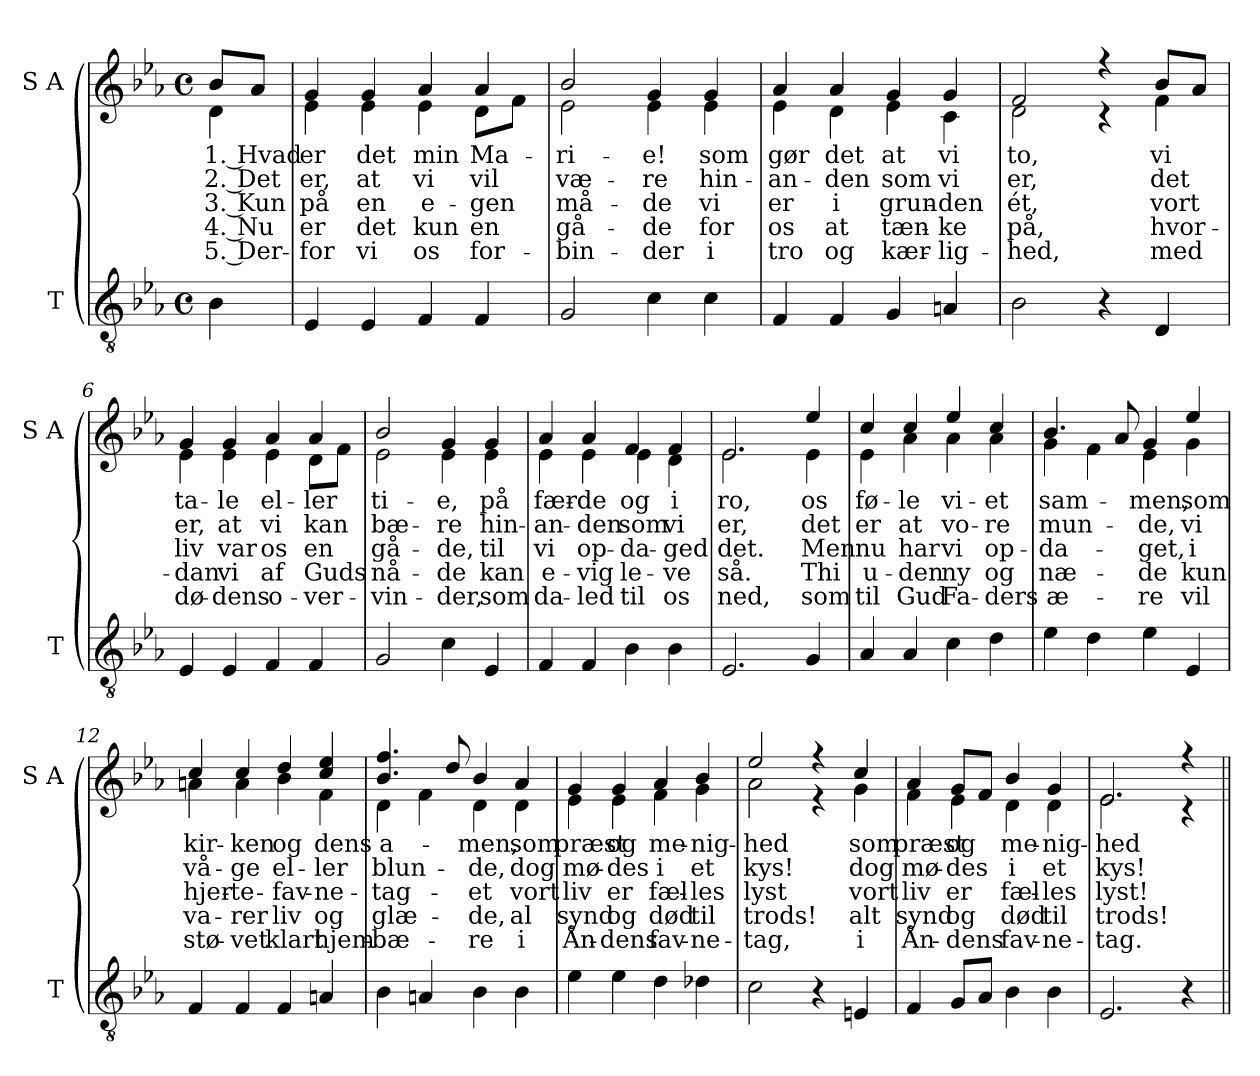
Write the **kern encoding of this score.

**kern	**kern	**text	**text	**text	**text	**text
*part2	*part1	*part1	*part1	*part1	*part1	*part1
*staff2	*staff1	*staff1	*staff1	*staff1	*staff1	*staff1
*I"T	*I"S A	*	*	*	*	*
*I'T	*I'S A	*	*	*	*	*
*clefGv2	*clefG2	*	*	*	*	*
*k[b-e-a-]	*k[b-e-a-]	*	*	*	*	*
*M4/4	*M4/4	*	*	*	*	*
*met(c)	*met(c)	*	*	*	*	*
*MM100	*MM100	*	*	*	*	*
=1	=1	=1	=1	=1	=1	=1
!	!	!LO:LY:b	!LO:LY:b	!LO:LY:b	!LO:LY:b	!LO:LY:b
*	*^	*	*	*	*	*
4B-\	8b-/L	4d\	1. Hvad	2. Det	3. Kun	4. Nu	5. Der-
.	8a-/J	.	.	.	.	.	.
=2	=2	=2	=2	=2	=2	=2	=2
!	!	!	!LO:LY:b	!LO:LY:b	!LO:LY:b	!LO:LY:b	!LO:LY:b
4E-/	4g/	4e-\	er	er,	på	er	-for
!	!	!	!LO:LY:b	!LO:LY:b	!LO:LY:b	!LO:LY:b	!LO:LY:b
4E-/	4g/	4e-\	det	at	en	det	vi
!	!	!	!LO:LY:b	!LO:LY:b	!LO:LY:b	!LO:LY:b	!LO:LY:b
4F/	4a-/	4e-\	min	vi	e-	kun	os
!	!	!	!LO:LY:b	!LO:LY:b	!LO:LY:b	!LO:LY:b	!LO:LY:b
4F/	4a-/	8d\L	Ma-	vil	-gen	en	for-
.	.	8f\J	.	.	.	.	.
=3	=3	=3	=3	=3	=3	=3	=3
!	!	!	!LO:LY:b	!LO:LY:b	!LO:LY:b	!LO:LY:b	!LO:LY:b
2G/	2b-/	2e-\	-ri-	væ-	må-	gå-	-bin-
!	!	!	!LO:LY:b	!LO:LY:b	!LO:LY:b	!LO:LY:b	!LO:LY:b
4c\	4g/	4e-\	-e!	-re	-de	-de	-der
!	!	!	!LO:LY:b	!LO:LY:b	!LO:LY:b	!LO:LY:b	!LO:LY:b
4c\	4g/	4e-\	som	hin-	vi	for	i
=4	=4	=4	=4	=4	=4	=4	=4
!	!	!	!LO:LY:b	!LO:LY:b	!LO:LY:b	!LO:LY:b	!LO:LY:b
4F/	4a-/	4e-\	gør	-an-	er	os	tro
!	!	!	!LO:LY:b	!LO:LY:b	!LO:LY:b	!LO:LY:b	!LO:LY:b
4F/	4a-/	4d\	det	-den	i	at	og
!	!	!	!LO:LY:b	!LO:LY:b	!LO:LY:b	!LO:LY:b	!LO:LY:b
4G/	4g/	4e-\	at	som	grun-	tæn-	kær-
!	!	!	!LO:LY:b	!LO:LY:b	!LO:LY:b	!LO:LY:b	!LO:LY:b
4An/	4g/	4c\	vi	vi	-den	-ke	-lig-
=5	=5	=5	=5	=5	=5	=5	=5
!	!	!	!LO:LY:b	!LO:LY:b	!LO:LY:b	!LO:LY:b	!LO:LY:b
2B-\	2f/	2d\	to,	er,	ét,	på,	-hed,
4r	4r	4r	.	.	.	.	.
!	!	!	!LO:LY:b	!LO:LY:b	!LO:LY:b	!LO:LY:b	!LO:LY:b
4D/	8b-/L	4f\	vi	det	vort	hvor-	med
.	8a-/J	.	.	.	.	.	.
=6	=6	=6	=6	=6	=6	=6	=6
!	!	!	!LO:LY:b	!LO:LY:b	!LO:LY:b	!LO:LY:b	!LO:LY:b
4E-/	4g/	4e-\	ta-	er,	liv	-dan	dø-
!	!	!	!LO:LY:b	!LO:LY:b	!LO:LY:b	!LO:LY:b	!LO:LY:b
4E-/	4g/	4e-\	-le	at	var	vi	-dens
!	!	!	!LO:LY:b	!LO:LY:b	!LO:LY:b	!LO:LY:b	!LO:LY:b
4F/	4a-/	4e-\	el-	vi	os	af	o-
!	!	!	!LO:LY:b	!LO:LY:b	!LO:LY:b	!LO:LY:b	!LO:LY:b
4F/	4a-/	8d\L	-ler	kan	en	Guds	-ver-
.	.	8f\J	.	.	.	.	.
=7	=7	=7	=7	=7	=7	=7	=7
!	!	!	!LO:LY:b	!LO:LY:b	!LO:LY:b	!LO:LY:b	!LO:LY:b
2G/	2b-/	2e-\	ti-	bæ-	gå-	nå-	-vin-
!	!	!	!LO:LY:b	!LO:LY:b	!LO:LY:b	!LO:LY:b	!LO:LY:b
4c\	4g/	4e-\	-e,	-re	-de,	-de	-der,
!	!	!	!LO:LY:b	!LO:LY:b	!LO:LY:b	!LO:LY:b	!LO:LY:b
4E-/	4g/	4e-\	på	hin-	til	kan	som
!!LO:LB:g=z	!!
=8	=8	=8	=8	=8	=8	=8	=8
!	!	!	!LO:LY:b	!LO:LY:b	!LO:LY:b	!LO:LY:b	!LO:LY:b
4F/	4a-/	4e-\	fær-	-an-	vi	e-	da-
!	!	!	!LO:LY:b	!LO:LY:b	!LO:LY:b	!LO:LY:b	!LO:LY:b
4F/	4a-/	4e-\	-de	-den	op-	-vig	-led
!	!	!	!LO:LY:b	!LO:LY:b	!LO:LY:b	!LO:LY:b	!LO:LY:b
4B-\	4f/	4e-\	og	som	-da-	le-	til
!	!	!	!LO:LY:b	!LO:LY:b	!LO:LY:b	!LO:LY:b	!LO:LY:b
4B-\	4f/	4d\	i	vi	-ged	-ve	os
=9	=9	=9	=9	=9	=9	=9	=9
!	!	!	!LO:LY:b	!LO:LY:b	!LO:LY:b	!LO:LY:b	!LO:LY:b
2.E-/	2.e-/	2.e-\	ro,	er,	det.	så.	ned,
!	!	!	!LO:LY:b	!LO:LY:b	!LO:LY:b	!LO:LY:b	!LO:LY:b
4G/	4ee-/	4e-\	os	det	Men	Thi	som
=10	=10	=10	=10	=10	=10	=10	=10
!	!	!	!LO:LY:b	!LO:LY:b	!LO:LY:b	!LO:LY:b	!LO:LY:b
4A-/	4cc/	4e-\	fø-	er	nu	u-	til
!	!	!	!LO:LY:b	!LO:LY:b	!LO:LY:b	!LO:LY:b	!LO:LY:b
4A-/	4cc/	4a-\	-le	at	har	-den	Gud
!	!	!	!LO:LY:b	!LO:LY:b	!LO:LY:b	!LO:LY:b	!LO:LY:b
4c\	4ee-/	4a-\	vi-	vo-	vi	ny	Fa-
!	!	!	!LO:LY:b	!LO:LY:b	!LO:LY:b	!LO:LY:b	!LO:LY:b
4d\	4cc/	4a-\	-et	-re	op-	og	-ders
=11	=11	=11	=11	=11	=11	=11	=11
!	!	!	!LO:LY:b	!LO:LY:b	!LO:LY:b	!LO:LY:b	!LO:LY:b
4e-\	4.b-/	4g\	sam-	mun-	-da-	næ-	æ-
4d\	.	4f\	.	.	.	.	.
.	8a-/	.	.	.	.	.	.
!	!	!	!LO:LY:b	!LO:LY:b	!LO:LY:b	!LO:LY:b	!LO:LY:b
4e-\	4g/	4e-\	-men,	-de,	-get,	-de	-re
!	!	!	!LO:LY:b	!LO:LY:b	!LO:LY:b	!LO:LY:b	!LO:LY:b
4E-/	4ee-/	4g\	som	vi	i	kun	vil
=12	=12	=12	=12	=12	=12	=12	=12
!	!	!	!LO:LY:b	!LO:LY:b	!LO:LY:b	!LO:LY:b	!LO:LY:b
4F/	4cc/	4an\	kir-	vå-	hjer-	va-	stø-
!	!	!	!LO:LY:b	!LO:LY:b	!LO:LY:b	!LO:LY:b	!LO:LY:b
4F/	4cc/	4a\	-ken	-ge	-te-	-rer	-vet
!	!	!	!LO:LY:b	!LO:LY:b	!LO:LY:b	!LO:LY:b	!LO:LY:b
4F/	4dd/	4b-\	og	el-	-fav-	liv	klart
!	!	!	!LO:LY:b	!LO:LY:b	!LO:LY:b	!LO:LY:b	!LO:LY:b
4An/	4cc/ 4ee-/	4f\	dens	-ler	-ne-	og	hjem-
=13	=13	=13	=13	=13	=13	=13	=13
!	!	!	!LO:LY:b	!LO:LY:b	!LO:LY:b	!LO:LY:b	!LO:LY:b
4B-\	4.b-/ 4.ff/	4d\	a-	blun-	-tag-	glæ-	-bæ-
4An/	.	4f\	.	.	.	.	.
.	8dd/	.	.	.	.	.	.
!	!	!	!LO:LY:b	!LO:LY:b	!LO:LY:b	!LO:LY:b	!LO:LY:b
4B-\	4b-/	4d\	-men,	-de,	-et	-de,	-re
!	!	!	!LO:LY:b	!LO:LY:b	!LO:LY:b	!LO:LY:b	!LO:LY:b
4B-\	4a-/	4d\	som	dog	vort	al	i
=14	=14	=14	=14	=14	=14	=14	=14
!	!	!	!LO:LY:b	!LO:LY:b	!LO:LY:b	!LO:LY:b	!LO:LY:b
4e-\	4g/	4e-\	præst	mø-	liv	synd	Ån-
!	!	!	!LO:LY:b	!LO:LY:b	!LO:LY:b	!LO:LY:b	!LO:LY:b
4e-\	4g/	4e-\	og	-des	er	og	-dens
!	!	!	!LO:LY:b	!LO:LY:b	!LO:LY:b	!LO:LY:b	!LO:LY:b
4d\	4a-/	4f\	me-	i	fæl-	død	fav-
!	!	!	!LO:LY:b	!LO:LY:b	!LO:LY:b	!LO:LY:b	!LO:LY:b
4d-X\	4b-/	4g\	-nig-	et	-les	til	-ne-
!!LO:LB:g=z	!!
=15	=15	=15	=15	=15	=15	=15	=15
!	!	!	!LO:LY:b	!LO:LY:b	!LO:LY:b	!LO:LY:b	!LO:LY:b
2c\	2ee-/	2a-\	-hed	kys!	lyst	trods!	-tag,
4r	4r	4r	.	.	.	.	.
!	!	!	!LO:LY:b	!LO:LY:b	!LO:LY:b	!LO:LY:b	!LO:LY:b
4En/	4cc/	4g\	som	dog	vort	alt	i
=16	=16	=16	=16	=16	=16	=16	=16
!	!	!	!LO:LY:b	!LO:LY:b	!LO:LY:b	!LO:LY:b	!LO:LY:b
4F/	4a-/	4f\	præst	mø-	liv	synd	Ån-
!	!	!	!LO:LY:b	!LO:LY:b	!LO:LY:b	!LO:LY:b	!LO:LY:b
8G/L	8g/L	4e-\	og	-des	er	og	-dens
8A-/J	8f/J	.	.	.	.	.	.
!	!	!	!LO:LY:b	!LO:LY:b	!LO:LY:b	!LO:LY:b	!LO:LY:b
4B-\	4b-/	4d\	me-	i	fæl-	død	fav-
!	!	!	!LO:LY:b	!LO:LY:b	!LO:LY:b	!LO:LY:b	!LO:LY:b
4B-\	4g/	4d\	-nig-	et	-les	til	-ne-
=17	=17	=17	=17	=17	=17	=17	=17
!	!	!	!LO:LY:b	!LO:LY:b	!LO:LY:b	!LO:LY:b	!LO:LY:b
2.E-/	2.e-/	2.e-\	-hed	kys!	lyst!	trods!	-tag.
4r	4r	4r	.	.	.	.	.
*	*v	*v	*	*	*	*	*
=||	=||	=||	=||	=||	=||	=||
*-	*-	*-	*-	*-	*-	*-
